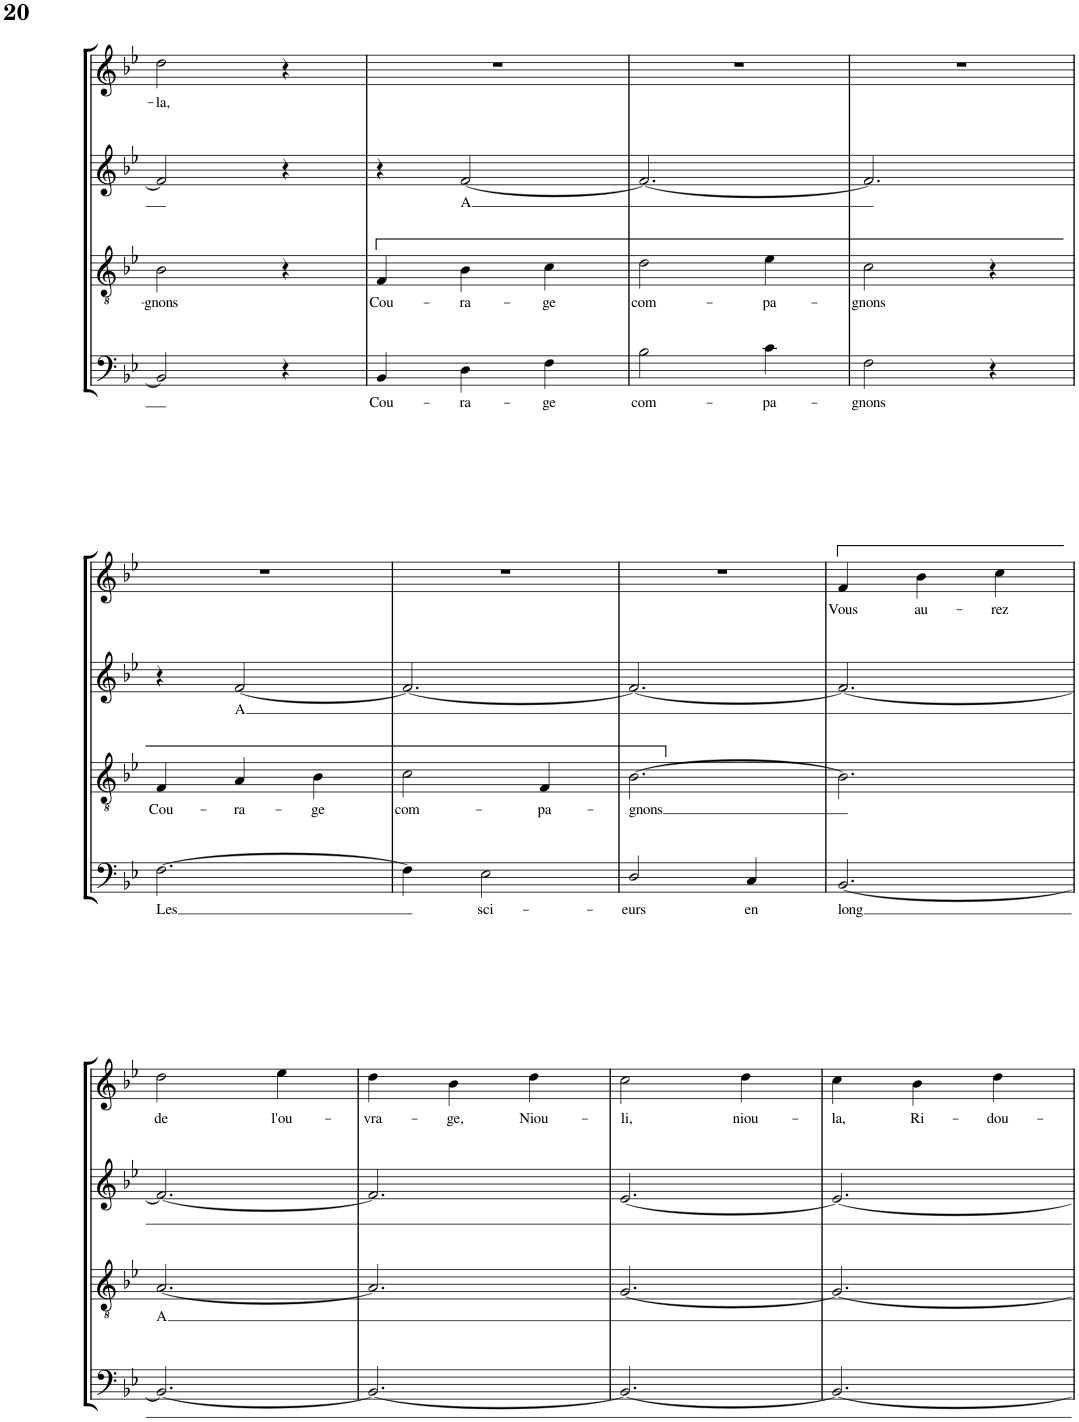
**kern	**text	**kern	**text	**kern	**text	**kern	**text	**kern
*part5	*part5	*part4	*part4	*part3	*part3	*part2	*part2	*part1
*staff5	*staff5	*staff4	*staff4	*staff3	*staff3	*staff2	*staff2	*staff1
*I"BASSES	*	*I"TÉNORS	*	*I"CONTRALTOS	*	*I"SOPRANOS	*	*I"Soprano solo
!!LO:PB:g=z
*clefF4	*	*clefGv2	*	*clefG2	*	*clefG2	*	*clefG2
*k[b-e-]	*	*k[b-e-]	*	*k[b-e-]	*	*k[b-e-]	*	*k[b-e-]
*M3/4	*	*M3/4	*	*M3/4	*	*M3/4	*	*M3/4
=51	=51	=51	=51	=51	=51	=51	=51	=51
!	!	!	!LO:LY:b	!	!	!	!LO:LY:b	!
2BB-/]	.	2B-\	-gnons	2f/]	.	2dd\	-la,	2.r
4r	.	4r	.	4r	.	4r	.	.
=52	=52	=52	=52	=52	=52	=52	=52	=52
!	!LO:LY:b	!	!LO:LY:b	!	!	!	!	!
4BB-/	Cou-	4F/	Cou-	4r	.	2.r	.	2.r
!	!LO:LY:b	!	!LO:LY:b	!	!LO:LY:b	!	!	!
4D\	-ra-	4B-\	-ra-	[2f/	A	.	.	.
!	!LO:LY:b	!	!LO:LY:b	!	!	!	!	!
4F\	-ge	4c\	-ge	.	.	.	.	.
=53	=53	=53	=53	=53	=53	=53	=53	=53
!	!LO:LY:b	!	!LO:LY:b	!	!	!	!	!
2B-\	com-	2d\	com-	2.f/_	.	2.r	.	2.r
!	!LO:LY:b	!	!LO:LY:b	!	!	!	!	!
4c\	-pa-	4e-\	-pa-	.	.	.	.	.
=54	=54	=54	=54	=54	=54	=54	=54	=54
!	!LO:LY:b	!	!LO:LY:b	!	!	!	!	!
2F\	-gnons	2c\	-gnons	2.f/]	.	2.r	.	2.r
4r	.	4r	.	.	.	.	.	.
!!LO:LB:g=z
=55	=55	=55	=55	=55	=55	=55	=55	=55
!	!LO:LY:b	!	!LO:LY:b	!	!	!	!	!
[2.F\	Les	4F/	Cou-	4r	.	2.r	.	2.r
!	!	!	!LO:LY:b	!	!LO:LY:b	!	!	!
.	.	4A/	-ra-	[2f/	A	.	.	.
!	!	!	!LO:LY:b	!	!	!	!	!
.	.	4B-\	-ge	.	.	.	.	.
=56	=56	=56	=56	=56	=56	=56	=56	=56
!	!	!	!LO:LY:b	!	!	!	!	!
4F\]	.	2c\	com-	2.f/_	.	2.r	.	2.r
!	!LO:LY:b	!	!	!	!	!	!	!
2E-\	sci-	.	.	.	.	.	.	.
!	!	!	!LO:LY:b	!	!	!	!	!
.	.	4F/	-pa-	.	.	.	.	.
=57	=57	=57	=57	=57	=57	=57	=57	=57
!	!LO:LY:b	!	!LO:LY:b	!	!	!	!	!
2D/	-eurs	[2.B-\	-gnons	2.f/_	.	2.r	.	2.r
!	!LO:LY:b	!	!	!	!	!	!	!
4C/	en	.	.	.	.	.	.	.
=58	=58	=58	=58	=58	=58	=58	=58	=58
!	!LO:LY:b	!	!	!	!	!	!LO:LY:b	!
[2.BB-/	long	2.B-\]	.	2.f/_	.	4f/	Vous	2.r
!	!	!	!	!	!	!	!LO:LY:b	!
.	.	.	.	.	.	4b-\	au-	.
!	!	!	!	!	!	!	!LO:LY:b	!
.	.	.	.	.	.	4cc\	-rez	.
!!LO:LB:g=z
=59	=59	=59	=59	=59	=59	=59	=59	=59
!	!	!	!LO:LY:b	!	!	!	!LO:LY:b	!
2.BB-/_	.	[2.A/	A	2.f/_	.	2dd\	de	2.r
!	!	!	!	!	!	!	!LO:LY:b	!
.	.	.	.	.	.	4ee-\	l'ou-	.
=60	=60	=60	=60	=60	=60	=60	=60	=60
!	!	!	!	!	!	!	!LO:LY:b	!
2.BB-/_	.	2.A/]	.	2.f/]	.	4dd\	-vra-	2.r
!	!	!	!	!	!	!	!LO:LY:b	!
.	.	.	.	.	.	4b-\	-ge,	.
!	!	!	!	!	!	!	!LO:LY:b	!
.	.	.	.	.	.	4dd\	Niou-	.
=61	=61	=61	=61	=61	=61	=61	=61	=61
!	!	!	!	!	!	!	!LO:LY:b	!
2.BB-/_	.	[2.G/	.	[2.e-/	.	2cc\	-li,	2.r
!	!	!	!	!	!	!	!LO:LY:b	!
.	.	.	.	.	.	4dd\	niou-	.
=62	=62	=62	=62	=62	=62	=62	=62	=62
!	!	!	!	!	!	!	!LO:LY:b	!
2.BB-/_	.	2.G/_	.	2.e-/_	.	4cc\	-la,	2.r
!	!	!	!	!	!	!	!LO:LY:b	!
.	.	.	.	.	.	4b-\	Ri-	.
!	!	!	!	!	!	!	!LO:LY:b	!
.	.	.	.	.	.	4dd\	-dou-	.
=	=	=	=	=	=	=	=	=
*-	*-	*-	*-	*-	*-	*-	*-	*-
